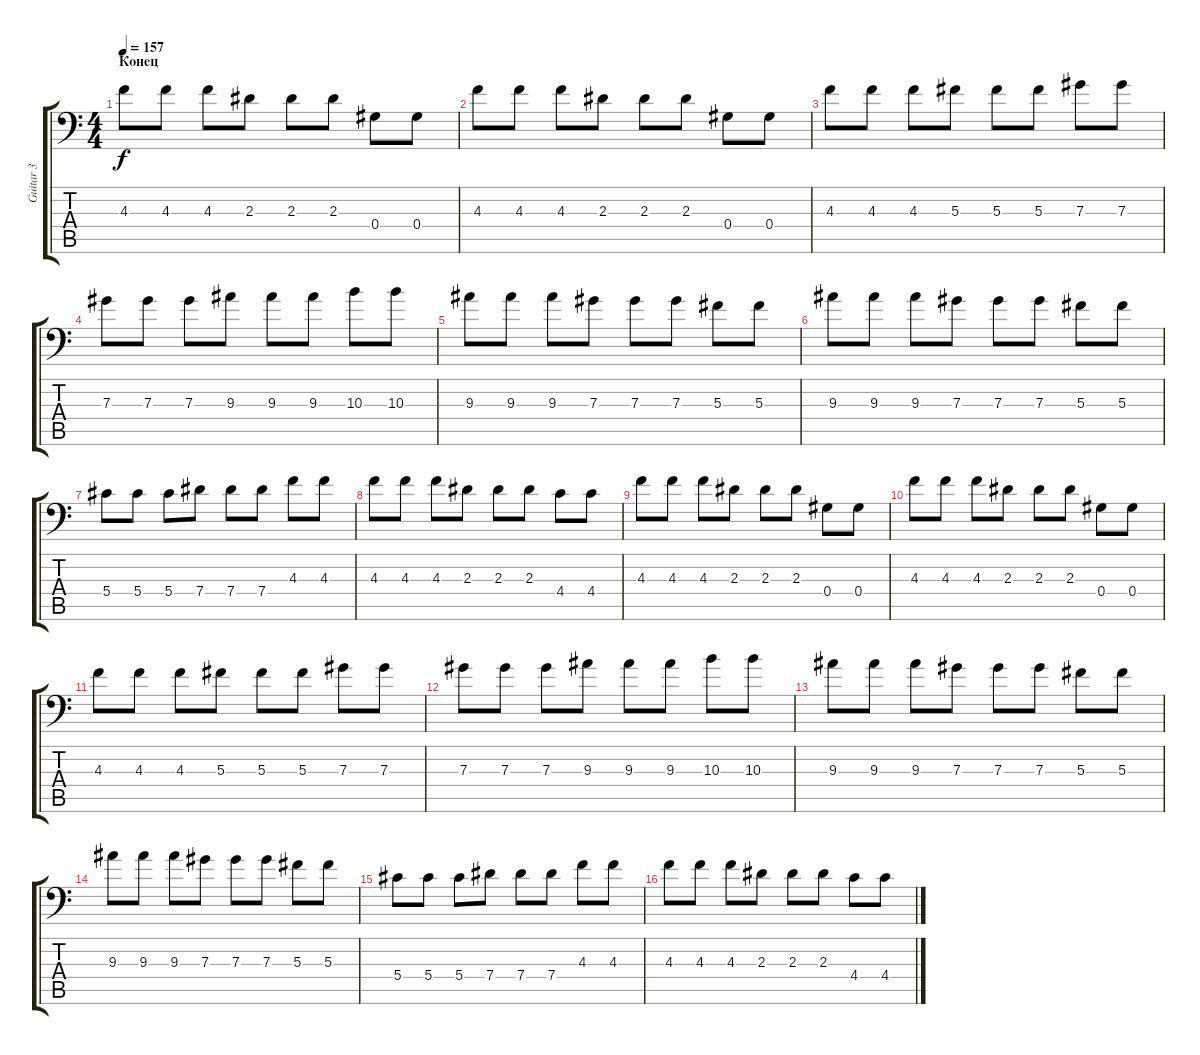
\track ("Guitar 3" "Guitar 3") {instrument distortionguitar}
\staff {score tabs}
\tuning (Bb3 F3 Db3 Ab2 Eb2 Bb1) {hide}
\ts (4 4)
\section ("" "Конец")
\tempo 157
\clef f4
\ks c
4.3.8{dy f} 4.3.8 4.3.8 2.3.8 2.3.8 2.3.8 0.4.8 0.4.8 |
4.3.8 4.3.8 4.3.8 2.3.8 2.3.8 2.3.8 0.4.8 0.4.8 |
4.3.8 4.3.8 4.3.8 5.3.8 5.3.8 5.3.8 7.3.8 7.3.8 |
7.3.8 7.3.8 7.3.8 9.3.8 9.3.8 9.3.8 10.3.8 10.3.8 |
9.3.8 9.3.8 9.3.8 7.3.8 7.3.8 7.3.8 5.3.8 5.3.8 |
9.3.8 9.3.8 9.3.8 7.3.8 7.3.8 7.3.8 5.3.8 5.3.8 |
5.4.8 5.4.8 5.4.8 7.4.8 7.4.8 7.4.8 4.3.8 4.3.8 |
4.3.8 4.3.8 4.3.8 2.3.8 2.3.8 2.3.8 4.4.8 4.4.8 |
4.3.8 4.3.8 4.3.8 2.3.8 2.3.8 2.3.8 0.4.8 0.4.8 |
4.3.8 4.3.8 4.3.8 2.3.8 2.3.8 2.3.8 0.4.8 0.4.8 |
4.3.8 4.3.8 4.3.8 5.3.8 5.3.8 5.3.8 7.3.8 7.3.8 |
7.3.8 7.3.8 7.3.8 9.3.8 9.3.8 9.3.8 10.3.8 10.3.8 |
9.3.8 9.3.8 9.3.8 7.3.8 7.3.8 7.3.8 5.3.8 5.3.8 |
9.3.8 9.3.8 9.3.8 7.3.8 7.3.8 7.3.8 5.3.8 5.3.8 |
5.4.8 5.4.8 5.4.8 7.4.8 7.4.8 7.4.8 4.3.8 4.3.8 |
4.3.8 4.3.8 4.3.8 2.3.8 2.3.8 2.3.8 4.4.8 4.4.8
